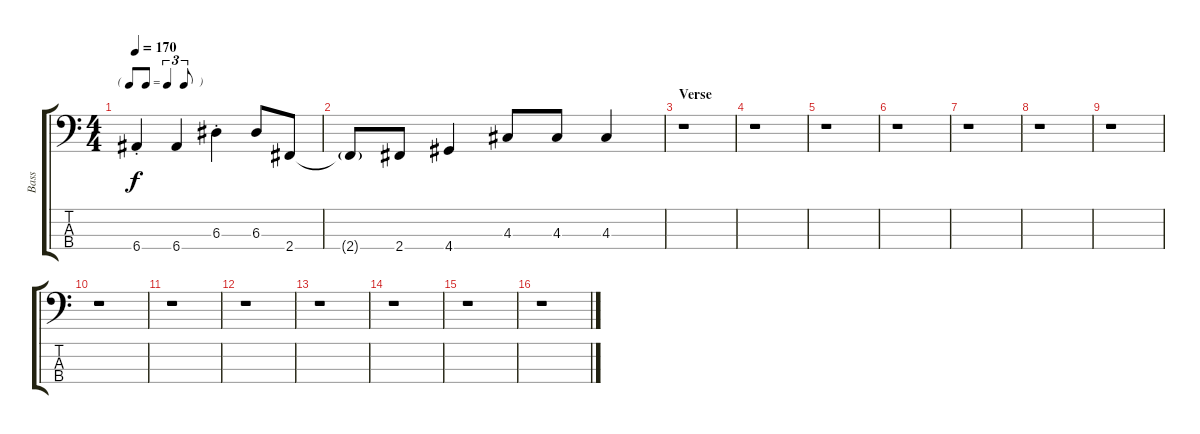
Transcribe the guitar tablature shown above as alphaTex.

\track ("Bass" "Bass") {instrument electricbassfinger}
\staff {score tabs}
\tuning (G2 D2 A1 E1) {hide}
\ts (4 4)
\tf triplet8th
\tempo 170
\clef f4
\ks c
6.4{st}.4{dy f} 6.4.4 6.3{st}.4 6.3.8 2.4.8 |
2.4{g t}.8 2.4.8 4.4.4 4.3.8 4.3.8 4.3.4 |
\section ("" "Verse")
r.1 |
r.1 |
r.1 |
r.1 |
r.1 |
r.1 |
r.1 |
r.1 |
r.1 |
r.1 |
r.1 |
r.1 |
r.1 |
r.1
